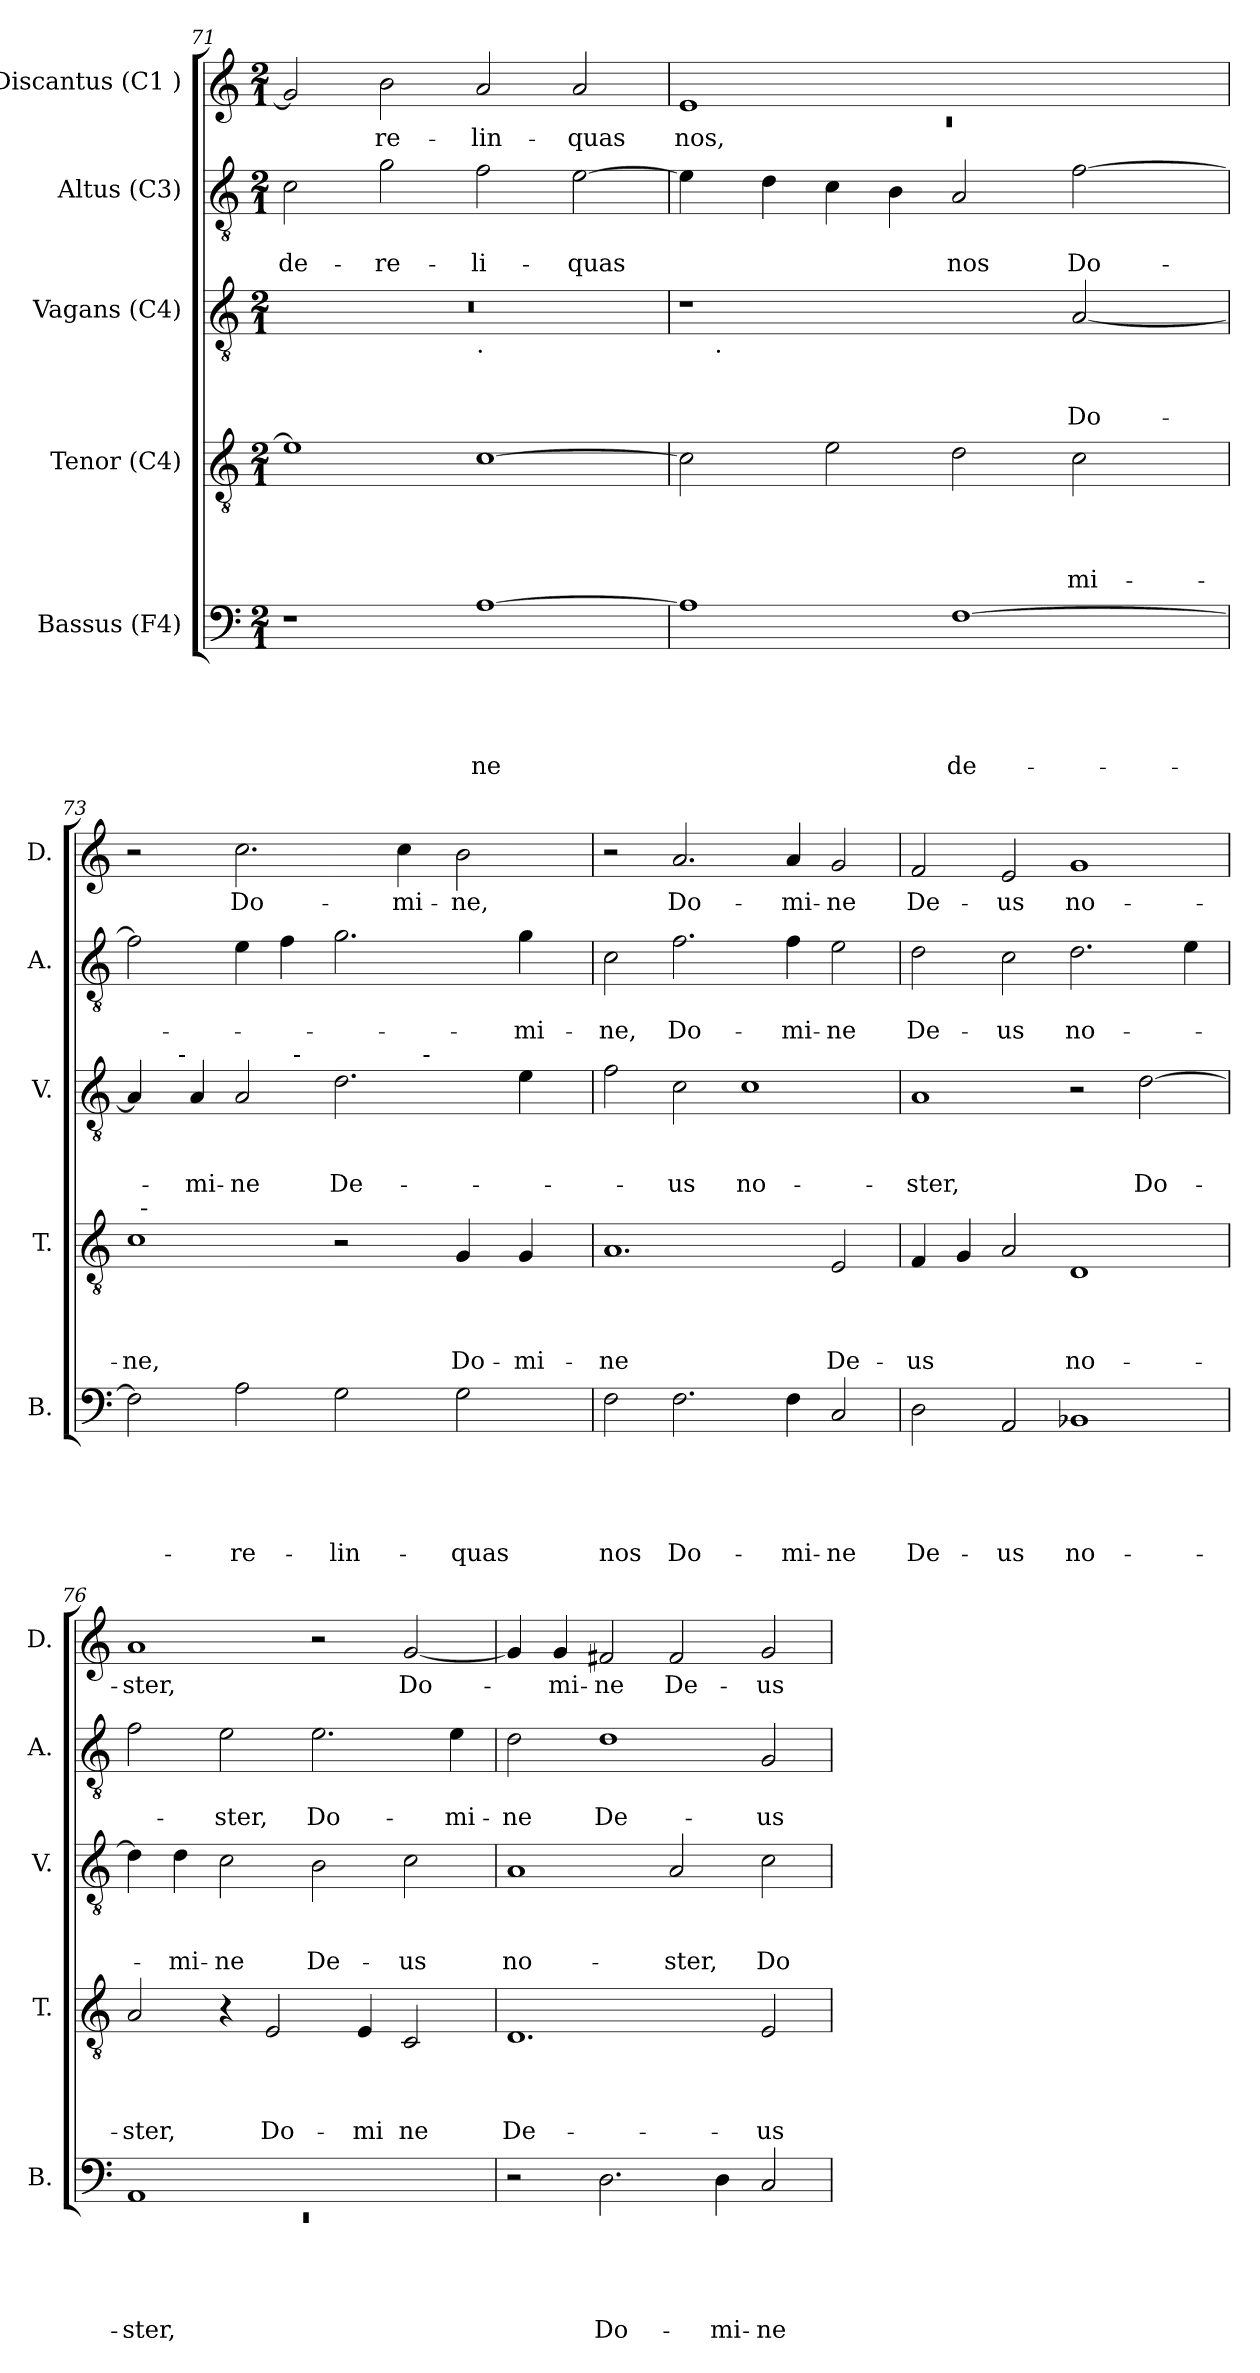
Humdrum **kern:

**kern	**text	**text	**text	**text	**text	**kern	**text	**text	**text	**text	**kern	**text	**text	**text	**kern	**text	**text	**kern	**text
*part5	*part5	*part5	*part5	*part5	*part5	*part4	*part4	*part4	*part4	*part4	*part3	*part3	*part3	*part3	*part2	*part2	*part2	*part1	*part1
*staff5	*staff5	*staff5	*staff5	*staff5	*staff5	*staff4	*staff4	*staff4	*staff4	*staff4	*staff3	*staff3	*staff3	*staff3	*staff2	*staff2	*staff2	*staff1	*staff1
*I"Bassus (F4)	*	*	*	*	*	*I"Tenor (C4)	*	*	*	*	*I"Vagans (C4)	*	*	*	*I"Altus (C3)	*	*	*I"Discantus (C1 )	*
*I'B.	*	*	*	*	*	*I'T.	*	*	*	*	*I'V.	*	*	*	*I'A.	*	*	*I'D.	*
*clefF4	*	*	*	*	*	*clefGv2	*	*	*	*	*clefGv2	*	*	*	*clefGv2	*	*	*clefG2	*
*k[]	*	*	*	*	*	*k[]	*	*	*	*	*k[]	*	*	*	*k[]	*	*	*k[]	*
*C:	*	*	*	*	*	*C:	*	*	*	*	*C:	*	*	*	*C:	*	*	*C:	*
*M2/1	*	*	*	*	*	*M2/1	*	*	*	*	*M2/1	*	*	*	*M2/1	*	*	*M2/1	*
=71	=71	=71	=71	=71	=71	=71	=71	=71	=71	=71	=71	=71	=71	=71	=71	=71	=71	=71	=71
!	!	!	!	!	!	!	!	!	!	!	!	!	!	!	!	!	!LO:LY:b	!	!
*	*	*	*	*	*	*	*	*	*	*	*^	*	*	*	*	*	*	*	*
1r	.	.	.	.	.	1e]	.	.	.	.	0r	1ryy	.	.	.	2c\	.	de-	2g/]	.
!	!	!	!	!	!	!	!	!	!	!	!	!	!	!	!	!	!	!LO:LY:b	!	!LO:LY:b
.	.	.	.	.	.	.	.	.	.	.	.	.	.	.	.	2g\	.	-re-	2b\	-re-
!	!	!	!	!	!	!	!	!	!	!	!	!LO:TX:b:t=.	!	!	!	!	!	!	!	!
!	!	!	!	!	!LO:LY:b	!	!	!	!	!	!	!	!	!	!	!	!	!LO:LY:b	!	!LO:LY:b
[>1A	.	.	.	.	ne	[>1c	.	.	.	.	.	1ryy	.	.	.	2f\	.	-li-	2a/	-lin-
!	!	!	!	!	!	!	!	!	!	!	!	!	!	!	!	!	!	!LO:LY:b	!	!LO:LY:b
.	.	.	.	.	.	.	.	.	.	.	.	.	.	.	.	[>2e\	.	-quas	2a/	-quas
=72	=72	=72	=72	=72	=72	=72	=72	=72	=72	=72	=72	=72	=72	=72	=72	=72	=72	=72	=72	=72
*	*	*	*	*	*	*	*	*	*	*	*	*	*	*	*	*	*	*	*^	*
!	!	!	!	!	!	!	!	!	!	!	!	!	!	!	!	!	!	!	!	!LO:N:vis=1	!LO:LY:b
1A]	.	.	.	.	.	2c\]	.	.	.	.	1r	16.ryy	.	.	.	4e\]	.	.	1e	0rc	nos,
!	!	!	!	!	!	!	!	!	!	!	!	!LO:TX:b:t=.	!	!	!	!	!	!	!	!	!
.	.	.	.	.	.	.	.	.	.	.	.	1ryy	.	.	.	.	.	.	.	.	.
.	.	.	.	.	.	.	.	.	.	.	.	.	.	.	.	4d\	.	.	.	.	.
.	.	.	.	.	.	2e\	.	.	.	.	.	.	.	.	.	4c\	.	.	.	.	.
.	.	.	.	.	.	.	.	.	.	.	.	.	.	.	.	4B\	.	.	.	.	.
!	!	!	!	!	!LO:LY:b	!	!	!	!	!	!	!	!	!	!	!	!	!LO:LY:b	!	!	!
[<1F	.	.	.	.	de-	2d\	.	.	.	.	2ryy	.	.	.	.	2A/	.	nos	1ryy	.	.
.	.	.	.	.	.	.	.	.	.	.	.	2ryy	.	.	.	.	.	.	.	.	.
!	!	!	!	!	!	!	!	!	!	!LO:LY:b	!	!	!	!	!LO:LY:b	!	!	!LO:LY:b	!	!	!
.	.	.	.	.	.	2c\	.	.	.	-mi-	[<2A/	.	.	.	Do-	[<2f\	.	Do-	.	.	.
.	.	.	.	.	.	.	.	.	.	.	.	4ryy	.	.	.	.	.	.	.	.	.
.	.	.	.	.	.	.	.	.	.	.	.	8ryy	.	.	.	.	.	.	.	.	.
.	.	.	.	.	.	.	.	.	.	.	.	32ryy	.	.	.	.	.	.	.	.	.
!!LO:LB:g=z
=73	=73	=73	=73	=73	=73	=73	=73	=73	=73	=73	=73	=73	=73	=73	=73	=73	=73	=73	=73	=73	=73
!	!	!	!	!	!	!	!	!	!	!LO:LY:b	!	!	!	!	!	!	!	!	!	!	!
*	*	*	*	*	*	*^	*	*	*	*	*^	*^	*	*	*	*	*	*	*v	*v	*
2F\]	.	.	.	.	.	1c	32ryy	.	.	.	-ne,	4A/]	8..ryy	2ryy	1ryy	.	.	.	2f\]	.	.	2r	.
!	!	!	!	!	!	!	!LO:TX:a:t=-	!	!	!	!	!	!	!	!	!	!	!	!	!	!	!	!
.	.	.	.	.	.	.	1ryy	.	.	.	.	.	.	.	.	.	.	.	.	.	.	.	.
!	!	!	!	!	!	!	!	!	!	!	!	!	!LO:TX:a:t=-	!	!	!	!	!	!	!	!	!	!
.	.	.	.	.	.	.	.	.	.	.	.	.	1ryy	.	.	.	.	.	.	.	.	.	.
!	!	!	!	!	!	!	!	!	!	!	!	!	!	!	!	!	!	!LO:LY:b	!	!	!	!	!
.	.	.	.	.	.	.	.	.	.	.	.	4A/	.	.	.	.	.	-mi-	.	.	.	.	.
!	!	!	!	!	!LO:LY:b	!	!	!	!	!	!	!	!	!	!	!	!	!LO:LY:b:rj	!	!	!	!	!LO:LY:b
2A\	.	.	.	.	-re-	.	.	.	.	.	.	2A/	.	4ryy	.	.	.	-ne	4e\	.	.	2.cc\	Do-
.	.	.	.	.	.	.	.	.	.	.	.	.	.	32ryy	.	.	.	.	4f\	.	.	.	.
!	!	!	!	!	!	!	!	!	!	!	!	!	!	!LO:TX:a:t=-	!	!	!	!	!	!	!	!	!
.	.	.	.	.	.	.	.	.	.	.	.	.	.	1ryy	.	.	.	.	.	.	.	.	.
!	!	!	!	!	!LO:LY:b	!	!	!	!	!	!	!	!	!	!	!	!	!LO:LY:b	!	!	!	!	!
2G\	.	.	.	.	-lin-	2r	.	.	.	.	.	2.d\	.	.	4ryy	.	.	De-	2.g\	.	.	.	.
.	.	.	.	.	.	.	2ryy	.	.	.	.	.	.	.	.	.	.	.	.	.	.	.	.
.	.	.	.	.	.	.	.	.	.	.	.	.	2ryy	.	.	.	.	.	.	.	.	.	.
!	!	!	!	!	!	!	!	!	!	!	!	!	!	!	!	!	!	!	!	!	!	!	!LO:LY:b
.	.	.	.	.	.	.	.	.	.	.	.	.	.	.	16.ryy	.	.	.	.	.	.	4cc\	-mi-
!	!	!	!	!	!	!	!	!	!	!	!	!	!	!	!LO:TX:a:t=-	!	!	!	!	!	!	!	!
.	.	.	.	.	.	.	.	.	.	.	.	.	.	.	2ryy	.	.	.	.	.	.	.	.
!	!	!	!	!	!LO:LY:b	!	!	!	!	!	!LO:LY:b	!	!	!	!	!	!	!	!	!	!	!	!LO:LY:b
2G\	.	.	.	.	-quas	4G/	.	.	.	.	Do-	.	.	.	.	.	.	.	.	.	.	2b\	-ne,
.	.	.	.	.	.	.	4...ryy	.	.	.	.	.	.	.	.	.	.	.	.	.	.	.	.
.	.	.	.	.	.	.	.	.	.	.	.	.	4ryy	.	.	.	.	.	.	.	.	.	.
!	!	!	!	!	!	!	!	!	!	!	!LO:LY:b:rj	!	!	!	!	!	!	!	!	!	!LO:LY:b	!	!
.	.	.	.	.	.	4G/	.	.	.	.	-mi-	4e\	.	.	.	.	.	.	4g\	.	-mi-	.	.
.	.	.	.	.	.	.	.	.	.	.	.	.	.	8..ryy	.	.	.	.	.	.	.	.	.
.	.	.	.	.	.	.	.	.	.	.	.	.	.	.	8ryy	.	.	.	.	.	.	.	.
.	.	.	.	.	.	.	.	.	.	.	.	.	32ryy	.	32ryy	.	.	.	.	.	.	.	.
=74	=74	=74	=74	=74	=74	=74	=74	=74	=74	=74	=74	=74	=74	=74	=74	=74	=74	=74	=74	=74	=74	=74	=74
!	!	!	!	!	!LO:LY:b	!	!	!	!	!	!LO:LY:b	!	!	!	!	!	!	!	!	!	!LO:LY:b	!	!
*	*	*	*	*	*	*v	*v	*	*	*	*	*	*	*	*	*	*	*	*	*	*	*	*
*	*	*	*	*	*	*	*	*	*	*	*v	*v	*v	*v	*	*	*	*	*	*	*	*
2F\	.	.	.	.	nos	1.A	.	.	.	-ne	2f\	.	.	.	2c\	.	-ne,	2r	.
!	!	!	!	!	!LO:LY:b	!	!	!	!	!	!	!	!	!LO:LY:b	!	!	!LO:LY:b	!	!LO:LY:b
2.F\	.	.	.	.	Do-	.	.	.	.	.	2c\	.	.	-us	2.f\	.	Do-	2.a/	Do-
!	!	!	!	!	!	!	!	!	!	!	!	!	!	!LO:LY:b	!	!	!	!	!
.	.	.	.	.	.	.	.	.	.	.	1c	.	.	no-	.	.	.	.	.
!	!	!	!	!	!LO:LY:b	!	!	!	!	!	!	!	!	!	!	!	!LO:LY:b	!	!LO:LY:b
4F\	.	.	.	.	-mi-	.	.	.	.	.	.	.	.	.	4f\	.	-mi-	4a/	-mi-
!	!	!	!	!	!LO:LY:b:rj	!	!	!	!	!LO:LY:b	!	!	!	!	!	!	!LO:LY:b:rj	!	!LO:LY:b:rj
2C/	.	.	.	.	-ne	2E/	.	.	.	De-	.	.	.	.	2e\	.	-ne	2g/	-ne
=75	=75	=75	=75	=75	=75	=75	=75	=75	=75	=75	=75	=75	=75	=75	=75	=75	=75	=75	=75
!	!	!	!	!	!LO:LY:b	!	!	!	!	!LO:LY:b	!	!	!	!LO:LY:b	!	!	!LO:LY:b	!	!LO:LY:b
2D\	.	.	.	.	De-	4F/	.	.	.	-us	1A	.	.	-ster,	2d\	.	De-	2f/	De-
.	.	.	.	.	.	4G/	.	.	.	.	.	.	.	.	.	.	.	.	.
!	!	!	!	!	!LO:LY:b	!	!	!	!	!	!	!	!	!	!	!	!LO:LY:b	!	!LO:LY:b
2AA/	.	.	.	.	-us	2A/	.	.	.	.	.	.	.	.	2c\	.	-us	2e/	-us
!	!	!	!	!	!LO:LY:b	!	!	!	!	!LO:LY:b	!	!	!	!	!	!	!LO:LY:b	!	!LO:LY:b
1BB-X	.	.	.	.	no-	1D	.	.	.	no-	2r	.	.	.	2.d\	.	no-	1g	no-
!	!	!	!	!	!	!	!	!	!	!	!	!	!	!LO:LY:b	!	!	!	!	!
.	.	.	.	.	.	.	.	.	.	.	[>2d\	.	.	Do-	.	.	.	.	.
.	.	.	.	.	.	.	.	.	.	.	.	.	.	.	4e\	.	.	.	.
=76	=76	=76	=76	=76	=76	=76	=76	=76	=76	=76	=76	=76	=76	=76	=76	=76	=76	=76	=76
*^	*	*	*	*	*	*	*	*	*	*	*	*	*	*	*	*	*	*	*
!	!LO:N:vis=1	!	!	!	!	!LO:LY:b	!	!	!	!	!LO:LY:b	!	!	!	!	!	!	!	!	!LO:LY:b
1AA	0rEE	.	.	.	.	-ster,	2A/	.	.	.	-ster,	4d\]	.	.	.	2f\	.	.	1a	-ster,
!	!	!	!	!	!	!	!	!	!	!	!	!	!	!	!LO:LY:b	!	!	!	!	!
.	.	.	.	.	.	.	.	.	.	.	.	4d\	.	.	-mi-	.	.	.	.	.
!	!	!	!	!	!	!	!	!	!	!	!	!	!	!	!LO:LY:b:rj	!	!	!LO:LY:b	!	!
.	.	.	.	.	.	.	4r	.	.	.	.	2c\	.	.	-ne	2e\	.	-ster,	.	.
!	!	!	!	!	!	!	!	!	!	!	!LO:LY:b	!	!	!	!	!	!	!	!	!
.	.	.	.	.	.	.	2E/	.	.	.	Do-	.	.	.	.	.	.	.	.	.
!	!	!	!	!	!	!	!	!	!	!	!	!	!	!	!LO:LY:b	!	!	!LO:LY:b	!	!
1ryy	.	.	.	.	.	.	.	.	.	.	.	2B\	.	.	De-	2.e\	.	Do-	2r	.
!	!	!	!	!	!	!	!	!	!	!	!LO:LY:b	!	!	!	!	!	!	!	!	!
.	.	.	.	.	.	.	4E/	.	.	.	-mi	.	.	.	.	.	.	.	.	.
!	!	!	!	!	!	!	!	!	!	!	!LO:LY:b	!	!	!	!LO:LY:b	!	!	!	!	!LO:LY:b
.	.	.	.	.	.	.	2C/	.	.	.	ne	2c\	.	.	-us	.	.	.	[<2g/	Do-
!	!	!	!	!	!	!	!	!	!	!	!	!	!	!	!	!	!	!LO:LY:b	!	!
.	.	.	.	.	.	.	.	.	.	.	.	.	.	.	.	4e\	.	-mi-	.	.
*v	*v	*	*	*	*	*	*	*	*	*	*	*	*	*	*	*	*	*	*	*
!!LO:LB:g=z
=77	=77	=77	=77	=77	=77	=77	=77	=77	=77	=77	=77	=77	=77	=77	=77	=77	=77	=77	=77
!	!	!	!	!	!	!	!	!	!	!LO:LY:b	!	!	!	!LO:LY:b	!	!	!LO:LY:b	!	!
2r	.	.	.	.	.	1.D	.	.	.	De-	1A	.	.	no-	2d\	.	-ne	4g/]	.
!	!	!	!	!	!	!	!	!	!	!	!	!	!	!	!	!	!	!	!LO:LY:b
.	.	.	.	.	.	.	.	.	.	.	.	.	.	.	.	.	.	4g/	-mi-
!	!	!	!	!	!LO:LY:b	!	!	!	!	!	!	!	!	!	!	!	!LO:LY:b	!	!LO:LY:b:rj
2.D\	.	.	.	.	Do-	.	.	.	.	.	.	.	.	.	1d	.	De-	2f#X/	-ne
!	!	!	!	!	!	!	!	!	!	!	!	!	!	!LO:LY:b	!	!	!	!	!LO:LY:b
.	.	.	.	.	.	.	.	.	.	.	2A/	.	.	-ster,	.	.	.	2f#/	De-
!	!	!	!	!	!LO:LY:b	!	!	!	!	!	!	!	!	!	!	!	!	!	!
4D\	.	.	.	.	-mi-	.	.	.	.	.	.	.	.	.	.	.	.	.	.
!	!	!	!	!	!LO:LY:b:rj	!	!	!	!	!LO:LY:b	!	!	!	!LO:LY:b	!	!	!LO:LY:b	!	!LO:LY:b
2C/	.	.	.	.	-ne	2E/	.	.	.	-us	2c\	.	.	Do-	2G/	.	-us	2g/	-us
=	=	=	=	=	=	=	=	=	=	=	=	=	=	=	=	=	=	=	=
*-	*-	*-	*-	*-	*-	*-	*-	*-	*-	*-	*-	*-	*-	*-	*-	*-	*-	*-	*-
